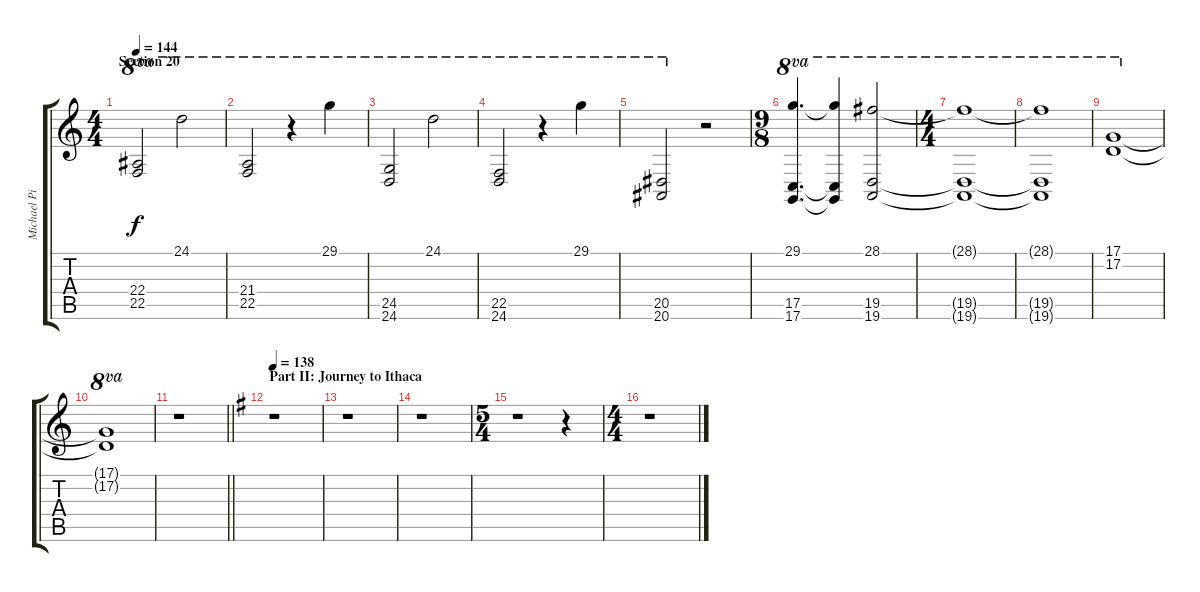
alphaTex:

\track ("Michael Pinnella (keyboard)" "Michael Pi") {instrument stringensemble1}
\staff {score tabs}
\tuning (D4 A3 F3 C3 G2 D2) {hide}
\ts (4 4)
\section ("" "Section 20")
\tempo 144
\clef g2
\ks aminor
(22.4 22.5).2{ot 8va dy f} 24.1.2{ot 8va} |
(21.4 22.5).2{ot 8va} r.4{ot 8va} 29.1.4{ot 8va} |
(24.5 24.6).2{ot 8va} 24.1.2{ot 8va} |
(22.5 24.6).2{ot 8va} r.4{ot 8va} 29.1.4{ot 8va} |
(20.5 20.6).2{ot 8va} r.2 |
\ts (9 8)
(29.1 17.5 17.6).4{d ot 8va volume 14 balance 5} (29.1{t} 17.5{t} 17.6{t}).4{ot 8va} (28.1 19.5 19.6).2{ot 8va} |
\ts (4 4)
\ks c
(28.1{t} 19.5{t} 19.6{t}).1{ot 8va} |
(28.1{t} 19.5{t} 19.6{t}).1{ot 8va} |
\ks aminor
(17.1 17.2).1{ot 8va volume 16} |
(17.1{t} 17.2{t}).1{ot 8va} |
\barLineRight lightlight
r.1 |
\section ("" "Part II: Journey to Ithaca")
\tempo 138
\ks eminor
r.1 |
r.1 |
r.1 |
\ts (5 4)
r.1 r.4 |
\ts (4 4)
r.1
